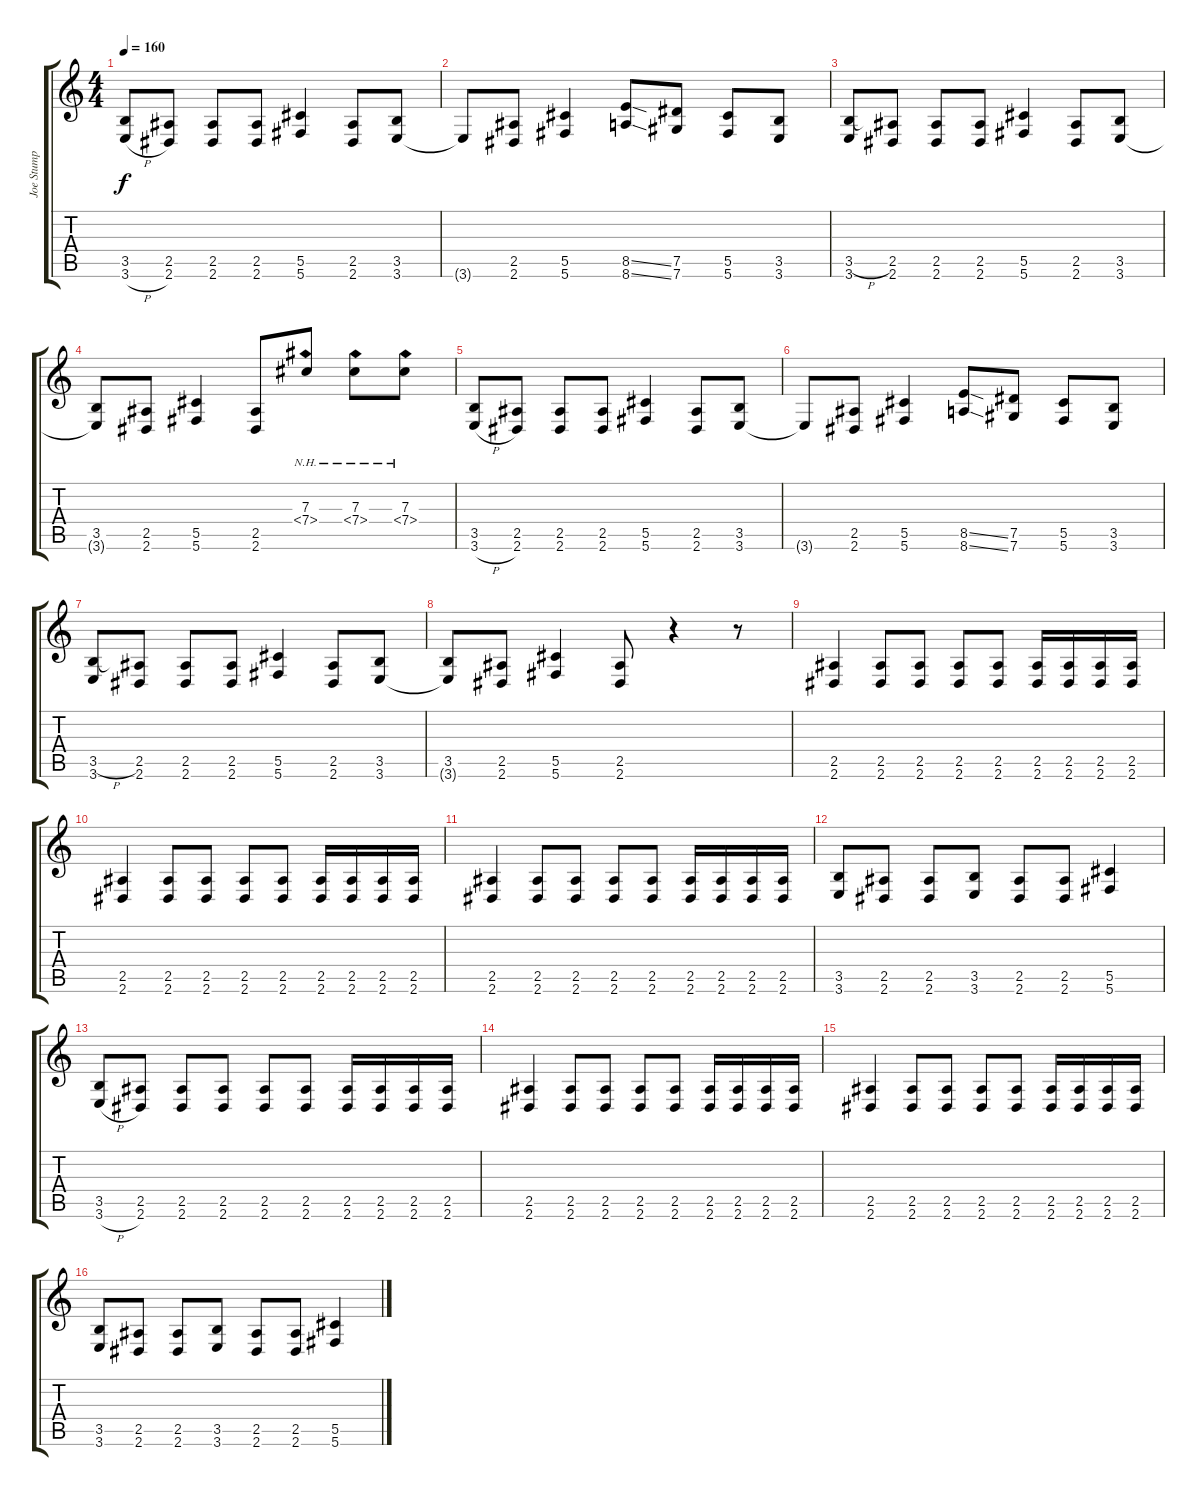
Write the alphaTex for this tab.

\track ("Joe Stump" "Joe Stump") {instrument overdrivenguitar}
\staff {score tabs}
\tuning (Eb4 Bb3 Gb3 Db3 Ab2 Db2) {hide}
\ts (4 4)
\tempo 160
\clef g2
\ks c
(3.5 3.6{h}).8{dy f} (2.5 2.6).8 (2.5 2.6).8 (2.5 2.6).8 (5.5 5.6).4 (2.5 2.6).8 (3.5 3.6).8 |
3.6{t}.8 (2.5 2.6).8 (5.5 5.6).4 (8.5{ss} 8.6{ss}).8 (7.5 7.6).8 (5.5 5.6).8 (3.5 3.6).8 |
(3.5{h} 3.6).8 (2.5 2.6).8 (2.5 2.6).8 (2.5 2.6).8 (5.5 5.6).4 (2.5 2.6).8 (3.5 3.6).8 |
(3.5 3.6{t}).8 (2.5 2.6).8 (5.5 5.6).4 (2.5 2.6).8 (7.3 7.4{nh}).8 (7.3 7.4{nh}).8 (7.3 7.4{nh}).8 |
(3.5 3.6{h}).8 (2.5 2.6).8 (2.5 2.6).8 (2.5 2.6).8 (5.5 5.6).4 (2.5 2.6).8 (3.5 3.6).8 |
3.6{t}.8 (2.5 2.6).8 (5.5 5.6).4 (8.5{ss} 8.6{ss}).8 (7.5 7.6).8 (5.5 5.6).8 (3.5 3.6).8 |
(3.5{h} 3.6).8 (2.5 2.6).8 (2.5 2.6).8 (2.5 2.6).8 (5.5 5.6).4 (2.5 2.6).8 (3.5 3.6).8 |
(3.5 3.6{t}).8 (2.5 2.6).8 (5.5 5.6).4 (2.5 2.6).8 r.4 r.8 |
(2.5 2.6).4 (2.5 2.6).8 (2.5 2.6).8 (2.5 2.6).8 (2.5 2.6).8 (2.5 2.6).16 (2.5 2.6).16 (2.5 2.6).16 (2.5 2.6).16 |
(2.5 2.6).4 (2.5 2.6).8 (2.5 2.6).8 (2.5 2.6).8 (2.5 2.6).8 (2.5 2.6).16 (2.5 2.6).16 (2.5 2.6).16 (2.5 2.6).16 |
(2.5 2.6).4 (2.5 2.6).8 (2.5 2.6).8 (2.5 2.6).8 (2.5 2.6).8 (2.5 2.6).16 (2.5 2.6).16 (2.5 2.6).16 (2.5 2.6).16 |
(3.5 3.6).8 (2.5 2.6).8 (2.5 2.6).8 (3.5 3.6).8 (2.5 2.6).8 (2.5 2.6).8 (5.5 5.6).4 |
(3.5 3.6{h}).8 (2.5 2.6).8 (2.5 2.6).8 (2.5 2.6).8 (2.5 2.6).8 (2.5 2.6).8 (2.5 2.6).16 (2.5 2.6).16 (2.5 2.6).16 (2.5 2.6).16 |
(2.5 2.6).4 (2.5 2.6).8 (2.5 2.6).8 (2.5 2.6).8 (2.5 2.6).8 (2.5 2.6).16 (2.5 2.6).16 (2.5 2.6).16 (2.5 2.6).16 |
(2.5 2.6).4 (2.5 2.6).8 (2.5 2.6).8 (2.5 2.6).8 (2.5 2.6).8 (2.5 2.6).16 (2.5 2.6).16 (2.5 2.6).16 (2.5 2.6).16 |
(3.5 3.6).8 (2.5 2.6).8 (2.5 2.6).8 (3.5 3.6).8 (2.5 2.6).8 (2.5 2.6).8 (5.5 5.6).4
